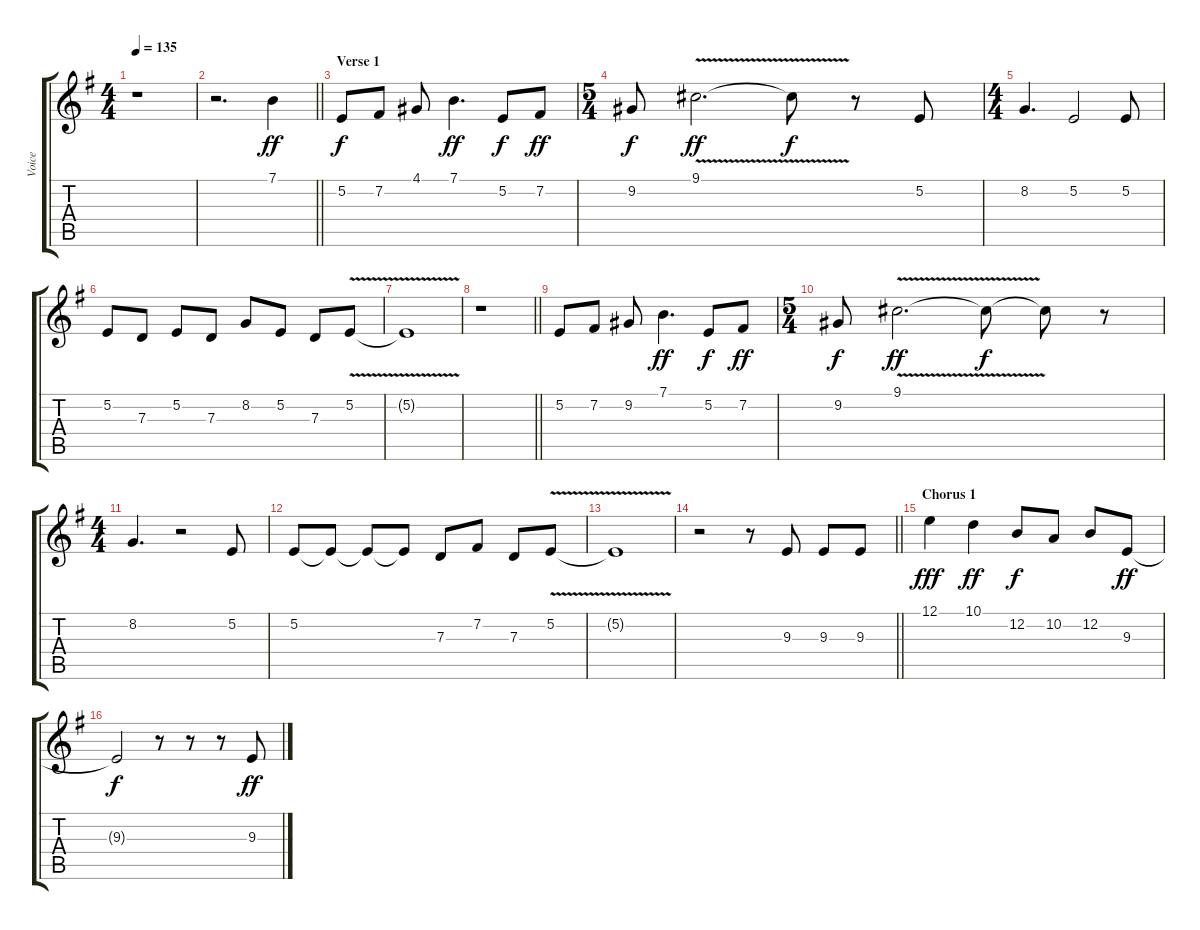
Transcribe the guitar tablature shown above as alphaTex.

\track ("Voice" "Voice") {instrument flute}
\staff {score tabs}
\tuning (E4 B3 G3 D3 A2 E2) {hide}
\ts (4 4)
\tempo 135
\clef g2
\ks g
r.1{dy ff} |
\barLineRight lightlight
r.2{d} 7.1.4 |
\section ("" "Verse 1")
5.2.8{dy f} 7.2.8 4.1.8 7.1.4{d dy ff} 5.2.8{dy f} 7.2.8{dy ff} |
\ts (5 4)
9.2.8{dy f} 9.1{v}.2{d dy ff} 9.1{t}.8{dy f} r.8 5.2.8 |
\ts (4 4)
8.2.4{d} 5.2.2 5.2.8 |
5.2.8 7.3.8 5.2.8 7.3.8 8.2.8 5.2.8 7.3.8 5.2{v}.8 |
5.2{t}.1 |
\barLineRight lightlight
r.1 |
5.2.8 7.2.8 9.2.8 7.1.4{d dy ff} 5.2.8{dy f} 7.2.8{dy ff} |
\ts (5 4)
9.2.8{dy f} 9.1{v}.2{d dy ff} 9.1{t}.8{dy f} 9.1{t}.8 r.8 |
\ts (4 4)
8.2.4{d} r.2 5.2.8 |
5.2.8 5.2{t}.8 5.2{t}.8 5.2{t}.8 7.3.8 7.2.8 7.3.8 5.2{v}.8 |
5.2{t}.1 |
\barLineRight lightlight
r.2 r.8 9.3.8 9.3.8 9.3.8 |
\section ("" "Chorus 1")
12.1.4{dy fff} 10.1.4{dy ff} 12.2.8{dy f} 10.2.8 12.2.8 9.3.8{dy ff} |
9.3{t}.2{dy f} r.8 r.8 r.8 9.3.8{dy ff}
